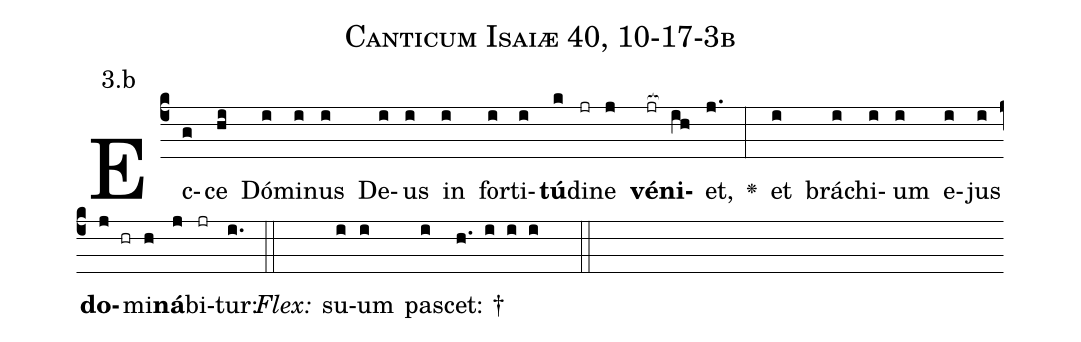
name: Canticum Isaiæ 40, 10-17-3b;
annotation: 3.b;
%%
(c4)Ec(g)ce(hi) Dó(i)mi(i)nus(i) De(i)us(i) in(i) for(i)ti(i)<b>tú</b>(k)di(jr)ne(j) <b>vé</b>(jr[ocb:1{])<b>ni</b>(ih[ocb:0}])et,(j.) <v>\greheightstar</v>(:) et(i) brá(i)chi(i)um(i) e(i)jus(i) <b>do</b>(j hr)mi(h)<b>ná</b>(j)bi(jr)tur:(i.) (::)
<i>Flex:</i>()  su(i)um(i) pa(i)scet: †(h. i i i  ::)

%E(i) u(i) o(j) u(h) a(j) e.(i.) (::)
